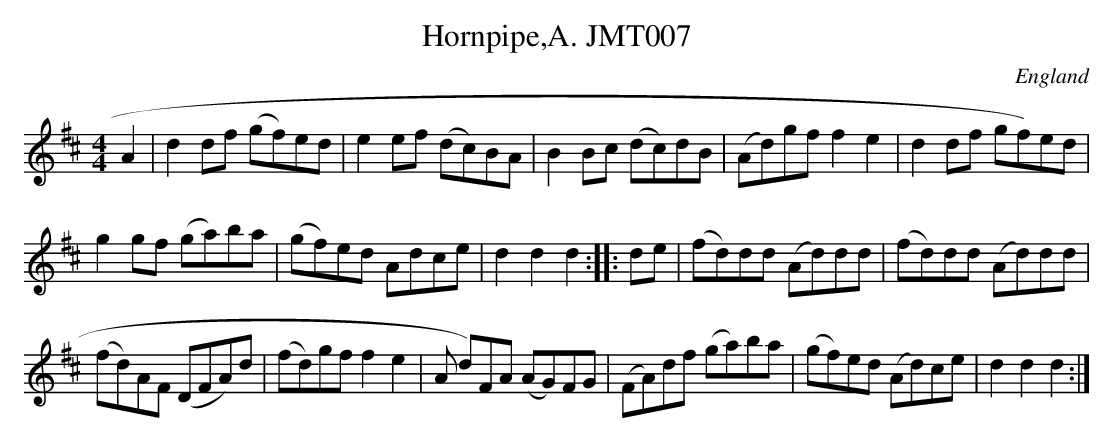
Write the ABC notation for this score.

X:1
T:Hornpipe,A. JMT007
M:4/4
L:1/8
O:England
K:D
A2 | d2 df (gf)ed | e2 ef (dc)BA | B2 Bc (dc)dB | (Ad)gf f2 e2 | d2 df (
gf)ed |! g2gf (ga)ba | (gf)ed Adce | d2d2d2 :|
|: de | (fd)dd (Ad)dd | (fd)dd (Ad)dd |! (fd)AF (DFA)d | (fd)gf f2e2 | (
A
d)FA (AG)FG | (FA)df (ga)ba | (gf)ed (Ad)ce | d2d2d2 :|
